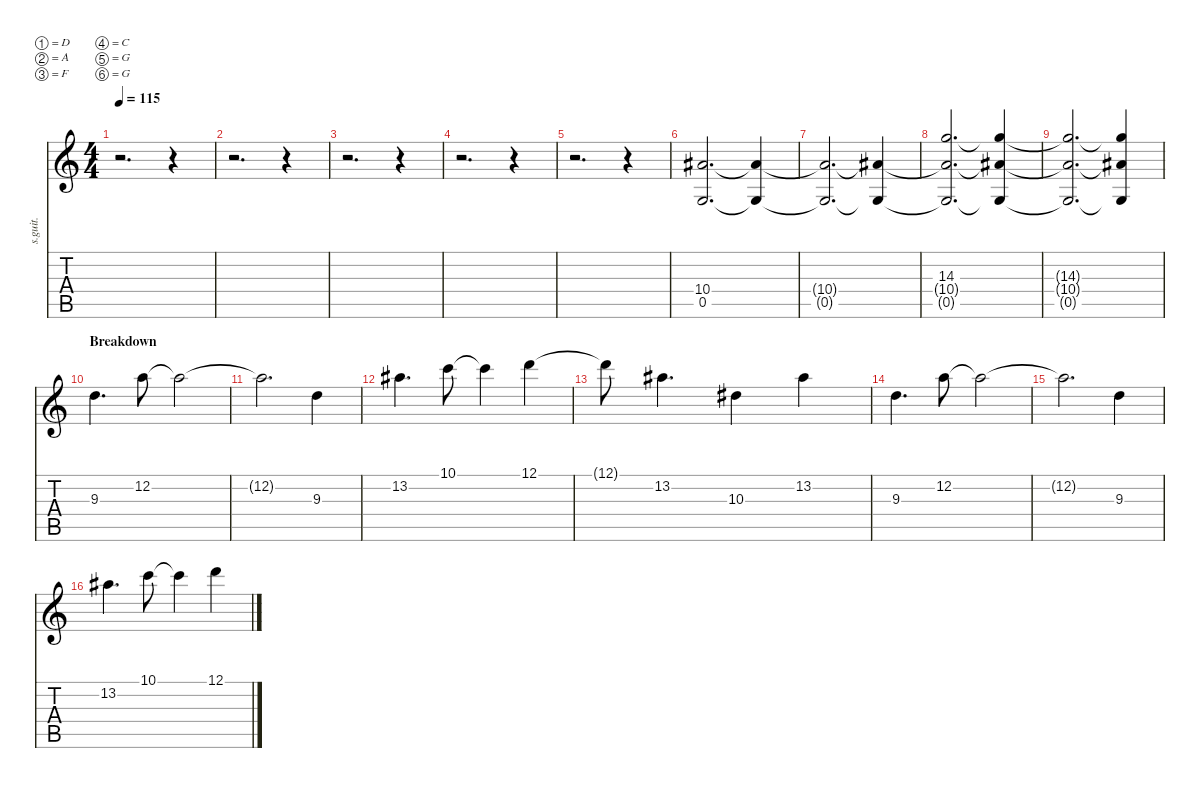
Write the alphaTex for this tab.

\defaultSystemsLayout 4
\hideDynamics
\bracketExtendMode nobrackets
\track ("Rythm Guitar 3" "s.guit.") {instrument distortionguitar}
\staff {score tabs}
\tuning (D4 A3 F3 C3 G2 G1)
\ts (4 4)
\tempo 115
\clef g2
\ks c
r.2{d dy mf} r.4 |
r.2{d} r.4 |
r.2{d} r.4 |
r.2{d} r.4 |
r.2{d} r.4 |
(10.4{acc #} 0.5).2{d lyrics (0 "") lyrics (1 "") lyrics (2 "") lyrics (3 "") lyrics (4 "") dy f} (10.4{t acc #} 0.5{t}).4{lyrics (0 "") lyrics (1 "") lyrics (2 "") lyrics (3 "") lyrics (4 "")} |
(10.4{t acc #} 0.5{t}).2{d lyrics (0 "") lyrics (1 "") lyrics (2 "") lyrics (3 "") lyrics (4 "")} (10.4{t acc #} 0.5{t}).4{lyrics (0 "") lyrics (1 "") lyrics (2 "") lyrics (3 "") lyrics (4 "")} |
(14.3 10.4{t acc #} 0.5{t}).2{d lyrics (0 "") lyrics (1 "") lyrics (2 "") lyrics (3 "") lyrics (4 "")} (14.3{t} 10.4{t acc #} 0.5{t}).4{lyrics (0 "") lyrics (1 "") lyrics (2 "") lyrics (3 "") lyrics (4 "")} |
(14.3{t} 10.4{t acc #} 0.5{t}).2{d lyrics (0 "") lyrics (1 "") lyrics (2 "") lyrics (3 "") lyrics (4 "")} (14.3{t} 10.4{t acc #} 0.5{t}).4{lyrics (0 "") lyrics (1 "") lyrics (2 "") lyrics (3 "") lyrics (4 "")} |
\section ("" "Breakdown")
9.3.4{d lyrics (0 "") lyrics (1 "") lyrics (2 "") lyrics (3 "") lyrics (4 "")} 12.2.8{lyrics (0 "") lyrics (1 "") lyrics (2 "") lyrics (3 "") lyrics (4 "")} 12.2{t}.2{lyrics (0 "") lyrics (1 "") lyrics (2 "") lyrics (3 "") lyrics (4 "")} |
12.2{t}.2{d lyrics (0 "") lyrics (1 "") lyrics (2 "") lyrics (3 "") lyrics (4 "")} 9.3.4{lyrics (0 "") lyrics (1 "") lyrics (2 "") lyrics (3 "") lyrics (4 "")} |
13.2{acc #}.4{d lyrics (0 "") lyrics (1 "") lyrics (2 "") lyrics (3 "") lyrics (4 "")} 10.1.8{lyrics (0 "") lyrics (1 "") lyrics (2 "") lyrics (3 "") lyrics (4 "")} 10.1{t}.4{lyrics (0 "") lyrics (1 "") lyrics (2 "") lyrics (3 "") lyrics (4 "")} 12.1.4{lyrics (0 "") lyrics (1 "") lyrics (2 "") lyrics (3 "") lyrics (4 "")} |
12.1{t}.8{lyrics (0 "") lyrics (1 "") lyrics (2 "") lyrics (3 "") lyrics (4 "")} 13.2{acc #}.4{d lyrics (0 "") lyrics (1 "") lyrics (2 "") lyrics (3 "") lyrics (4 "")} 10.3{acc #}.4{lyrics (0 "") lyrics (1 "") lyrics (2 "") lyrics (3 "") lyrics (4 "")} 13.2{acc #}.4{lyrics (0 "") lyrics (1 "") lyrics (2 "") lyrics (3 "") lyrics (4 "")} |
9.3.4{d lyrics (0 "") lyrics (1 "") lyrics (2 "") lyrics (3 "") lyrics (4 "")} 12.2.8{lyrics (0 "") lyrics (1 "") lyrics (2 "") lyrics (3 "") lyrics (4 "")} 12.2{t}.2{lyrics (0 "") lyrics (1 "") lyrics (2 "") lyrics (3 "") lyrics (4 "")} |
12.2{t}.2{d lyrics (0 "") lyrics (1 "") lyrics (2 "") lyrics (3 "") lyrics (4 "")} 9.3.4{lyrics (0 "") lyrics (1 "") lyrics (2 "") lyrics (3 "") lyrics (4 "")} |
13.2{acc #}.4{d lyrics (0 "") lyrics (1 "") lyrics (2 "") lyrics (3 "") lyrics (4 "")} 10.1.8{lyrics (0 "") lyrics (1 "") lyrics (2 "") lyrics (3 "") lyrics (4 "")} 10.1{t}.4{lyrics (0 "") lyrics (1 "") lyrics (2 "") lyrics (3 "") lyrics (4 "")} 12.1.4{lyrics (0 "") lyrics (1 "") lyrics (2 "") lyrics (3 "") lyrics (4 "")}
